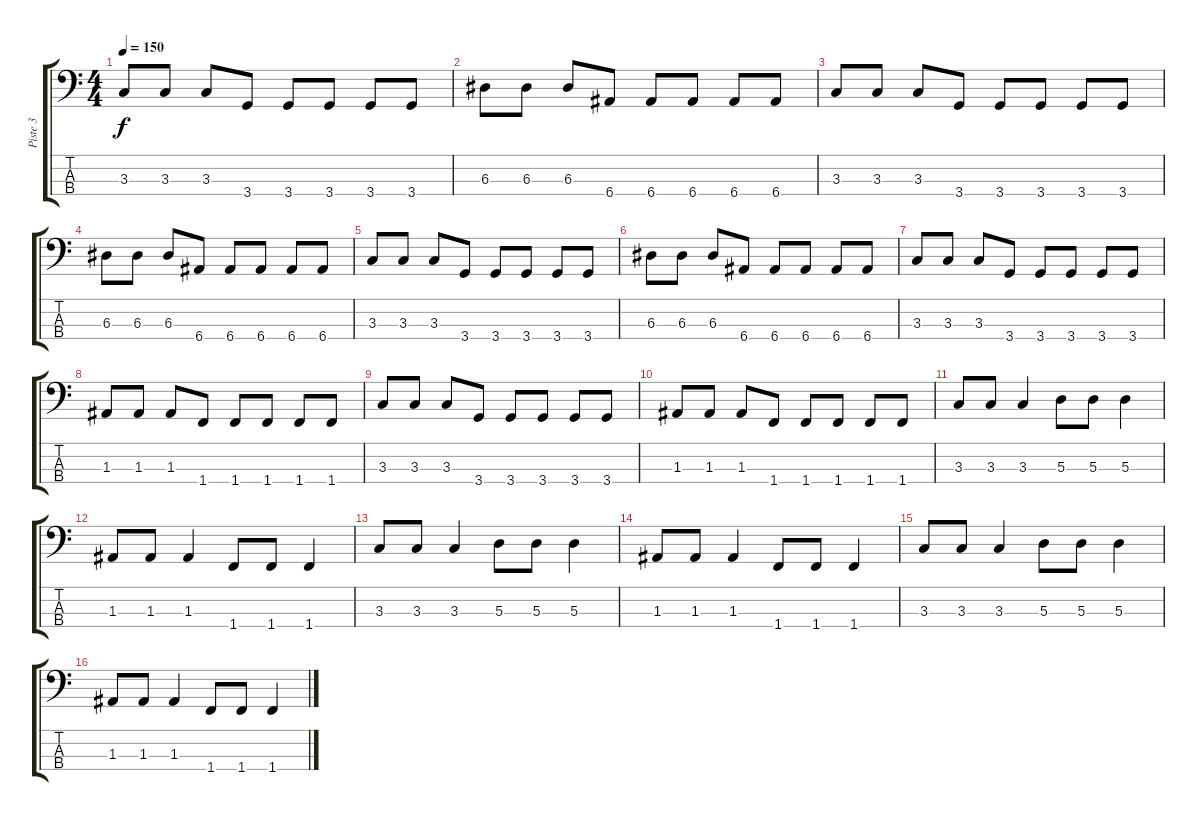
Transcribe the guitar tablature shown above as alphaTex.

\track ("Piste 3" "Piste 3") {instrument electricbasspick}
\staff {score tabs}
\tuning (G2 D2 A1 E1) {hide}
\ts (4 4)
\tempo 150
\clef f4
\ks c
3.3.8{dy f} 3.3.8 3.3.8 3.4.8 3.4.8 3.4.8 3.4.8 3.4.8 |
6.3.8 6.3.8 6.3.8 6.4.8 6.4.8 6.4.8 6.4.8 6.4.8 |
3.3.8 3.3.8 3.3.8 3.4.8 3.4.8 3.4.8 3.4.8 3.4.8 |
6.3.8 6.3.8 6.3.8 6.4.8 6.4.8 6.4.8 6.4.8 6.4.8 |
3.3.8 3.3.8 3.3.8 3.4.8 3.4.8 3.4.8 3.4.8 3.4.8 |
6.3.8 6.3.8 6.3.8 6.4.8 6.4.8 6.4.8 6.4.8 6.4.8 |
3.3.8 3.3.8 3.3.8 3.4.8 3.4.8 3.4.8 3.4.8 3.4.8 |
1.3.8 1.3.8 1.3.8 1.4.8 1.4.8 1.4.8 1.4.8 1.4.8 |
3.3.8 3.3.8 3.3.8 3.4.8 3.4.8 3.4.8 3.4.8 3.4.8 |
1.3.8 1.3.8 1.3.8 1.4.8 1.4.8 1.4.8 1.4.8 1.4.8 |
3.3.8 3.3.8 3.3.4 5.3.8 5.3.8 5.3.4 |
1.3.8 1.3.8 1.3.4 1.4.8 1.4.8 1.4.4 |
3.3.8 3.3.8 3.3.4 5.3.8 5.3.8 5.3.4 |
1.3.8 1.3.8 1.3.4 1.4.8 1.4.8 1.4.4 |
3.3.8 3.3.8 3.3.4 5.3.8 5.3.8 5.3.4 |
1.3.8 1.3.8 1.3.4 1.4.8 1.4.8 1.4.4
